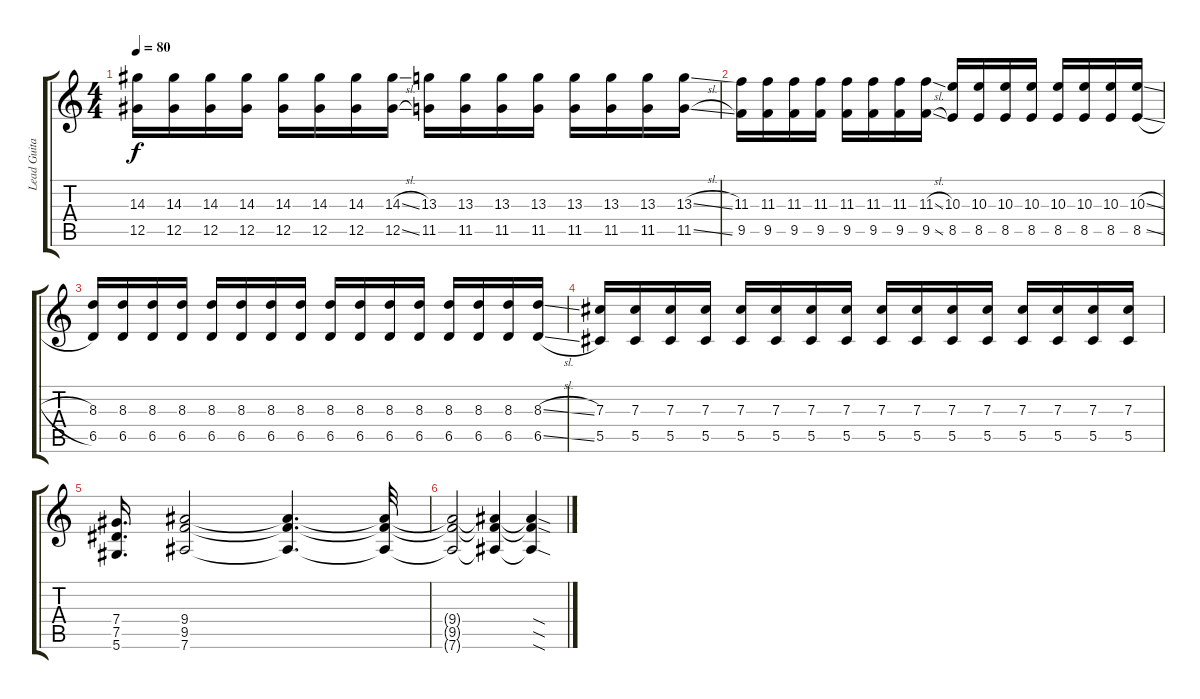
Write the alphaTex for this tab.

\track ("Lead Guitar" "Lead Guita") {instrument distortionguitar}
\staff {score tabs}
\tuning (Eb4 Bb3 Gb3 Db3 Ab2 Eb2) {hide}
\ts (4 4)
\tempo 80
\clef g2
\ks c
(14.3 12.5).16{dy f} (14.3 12.5).16 (14.3 12.5).16 (14.3 12.5).16 (14.3 12.5).16 (14.3 12.5).16 (14.3 12.5).16 (14.3{sl} 12.5{sl}).16 (13.3 11.5).16 (13.3 11.5).16 (13.3 11.5).16 (13.3 11.5).16 (13.3 11.5).16 (13.3 11.5).16 (13.3 11.5).16 (13.3{sl} 11.5{sl}).16 |
(11.3 9.5).16 (11.3 9.5).16 (11.3 9.5).16 (11.3 9.5).16 (11.3 9.5).16 (11.3 9.5).16 (11.3 9.5).16 (11.3{sl} 9.5{sl}).16 (10.3 8.5).16 (10.3 8.5).16 (10.3 8.5).16 (10.3 8.5).16 (10.3 8.5).16 (10.3 8.5).16 (10.3 8.5).16 (10.3{sl} 8.5{sl}).16 |
(8.3 6.5).16 (8.3 6.5).16 (8.3 6.5).16 (8.3 6.5).16 (8.3 6.5).16 (8.3 6.5).16 (8.3 6.5).16 (8.3 6.5).16 (8.3 6.5).16 (8.3 6.5).16 (8.3 6.5).16 (8.3 6.5).16 (8.3 6.5).16 (8.3 6.5).16 (8.3 6.5).16 (8.3{sl} 6.5{sl}).16 |
(7.3 5.5).16 (7.3 5.5).16 (7.3 5.5).16 (7.3 5.5).16 (7.3 5.5).16 (7.3 5.5).16 (7.3 5.5).16 (7.3 5.5).16 (7.3 5.5).16 (7.3 5.5).16 (7.3 5.5).16 (7.3 5.5).16 (7.3 5.5).16 (7.3 5.5).16 (7.3 5.5).16 (7.3 5.5).16 |
(7.4 7.5 5.6).16{d} (9.4 9.5 7.6).2 (9.4{t} 9.5{t} 7.6{t}).4{d} (9.4{t} 9.5{t} 7.6{t}).32 |
(9.4{t} 9.5{t} 7.6{t}).2 (9.4{t} 9.5{t} 7.6{t}).4 (9.4{sod t} 9.5{sod t} 7.6{sod t}).4
